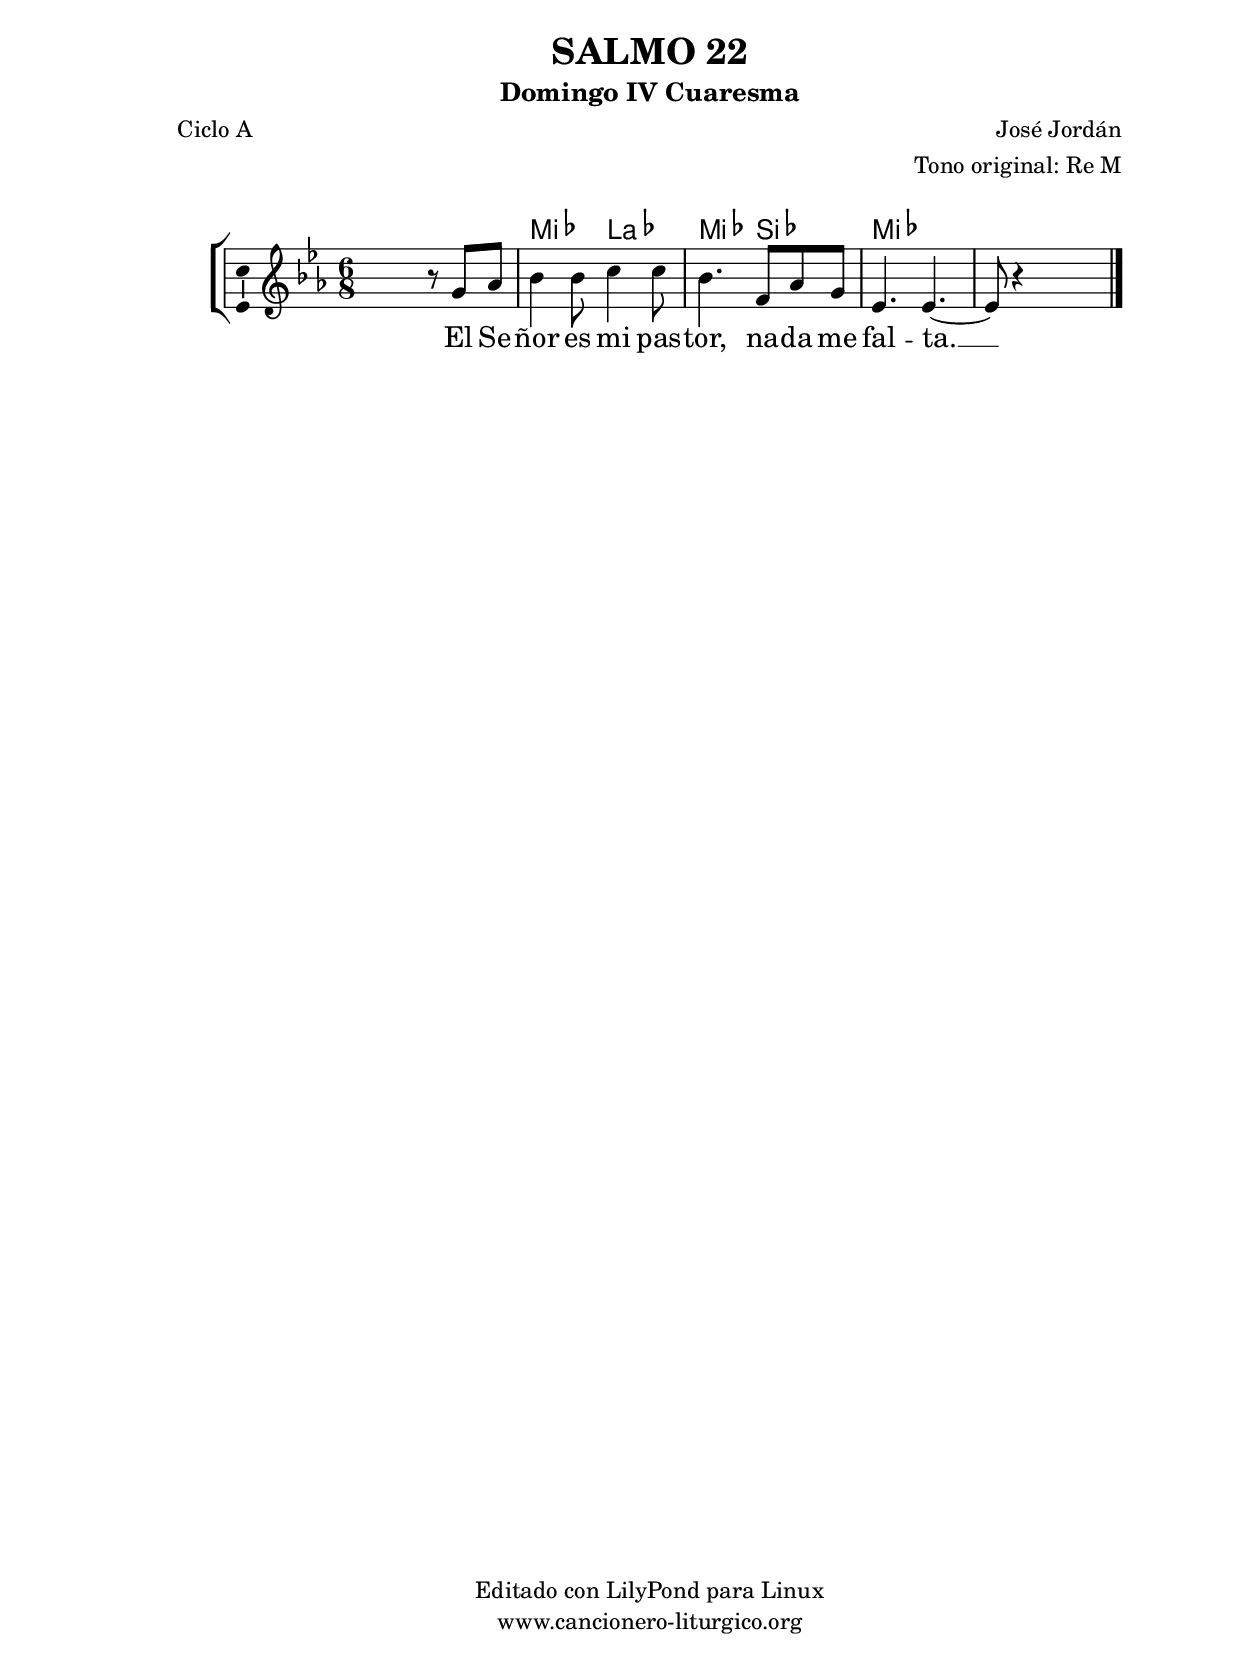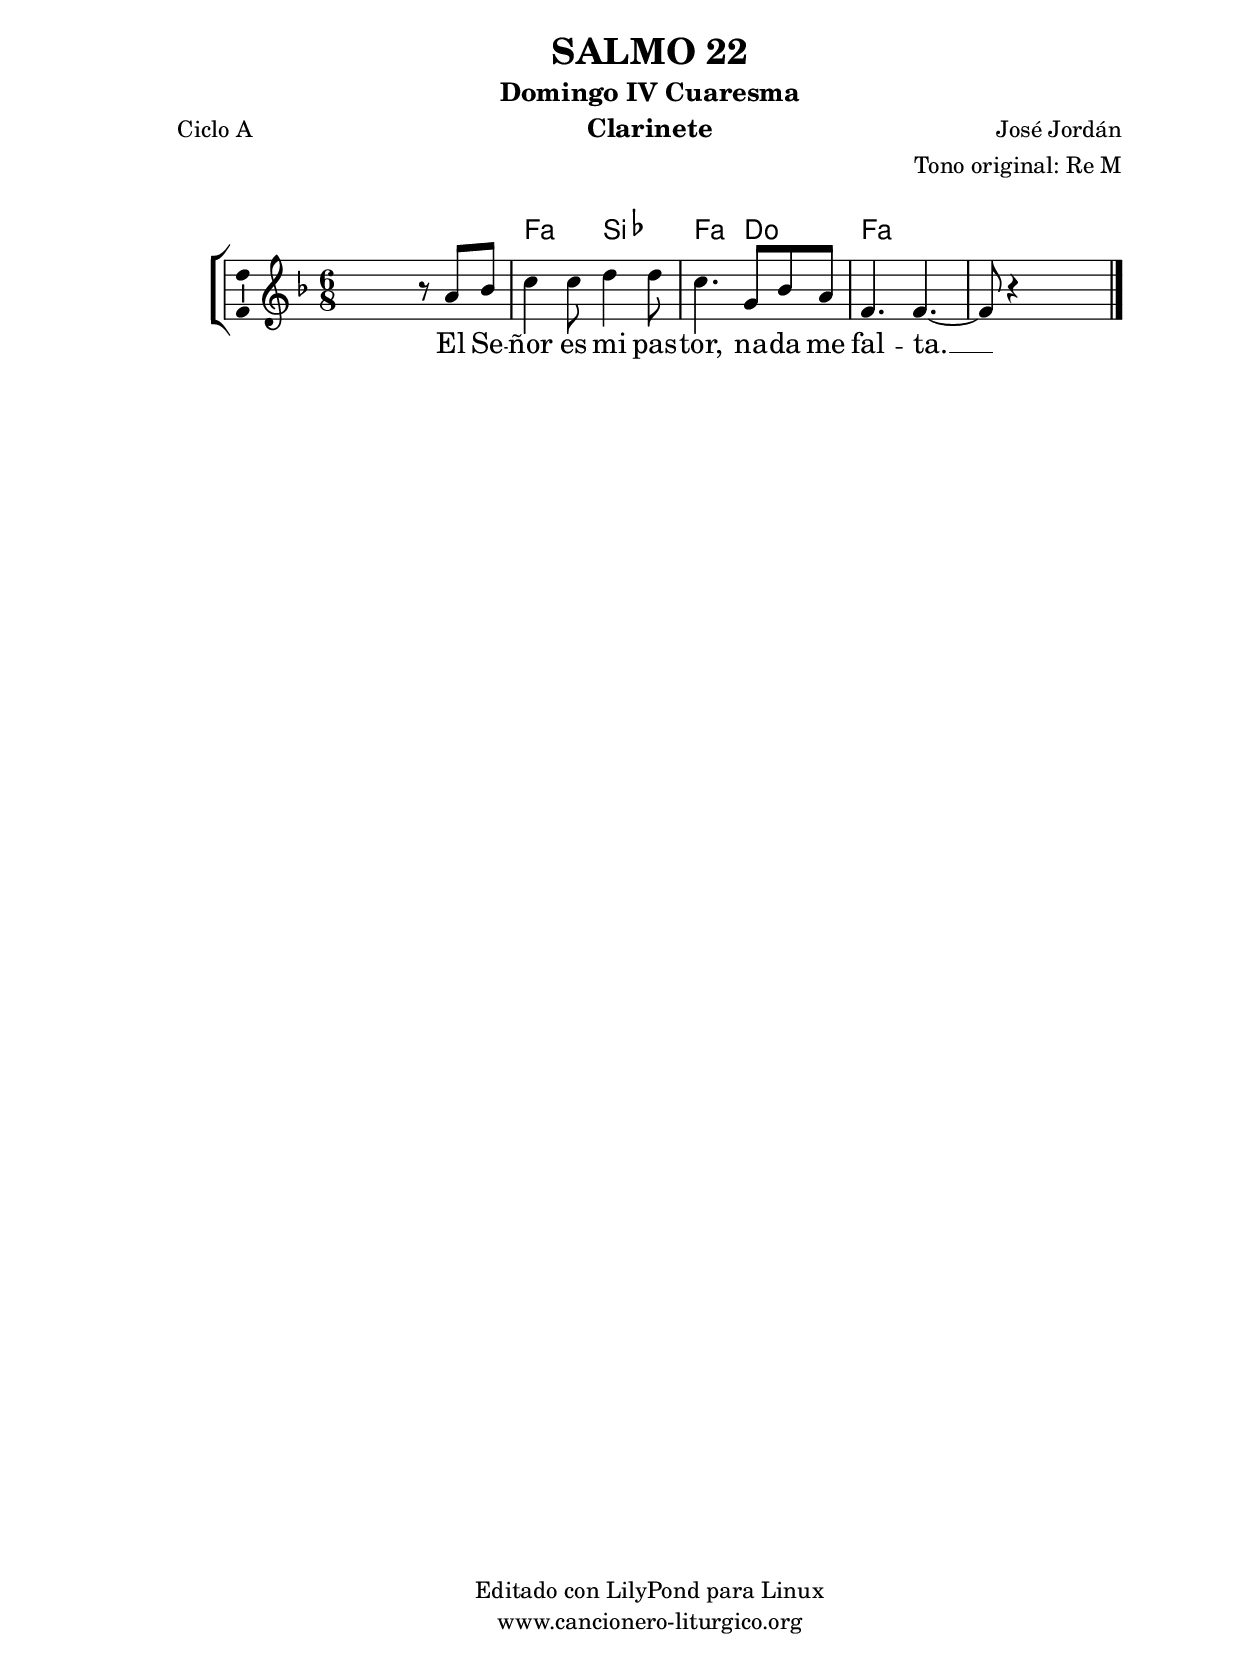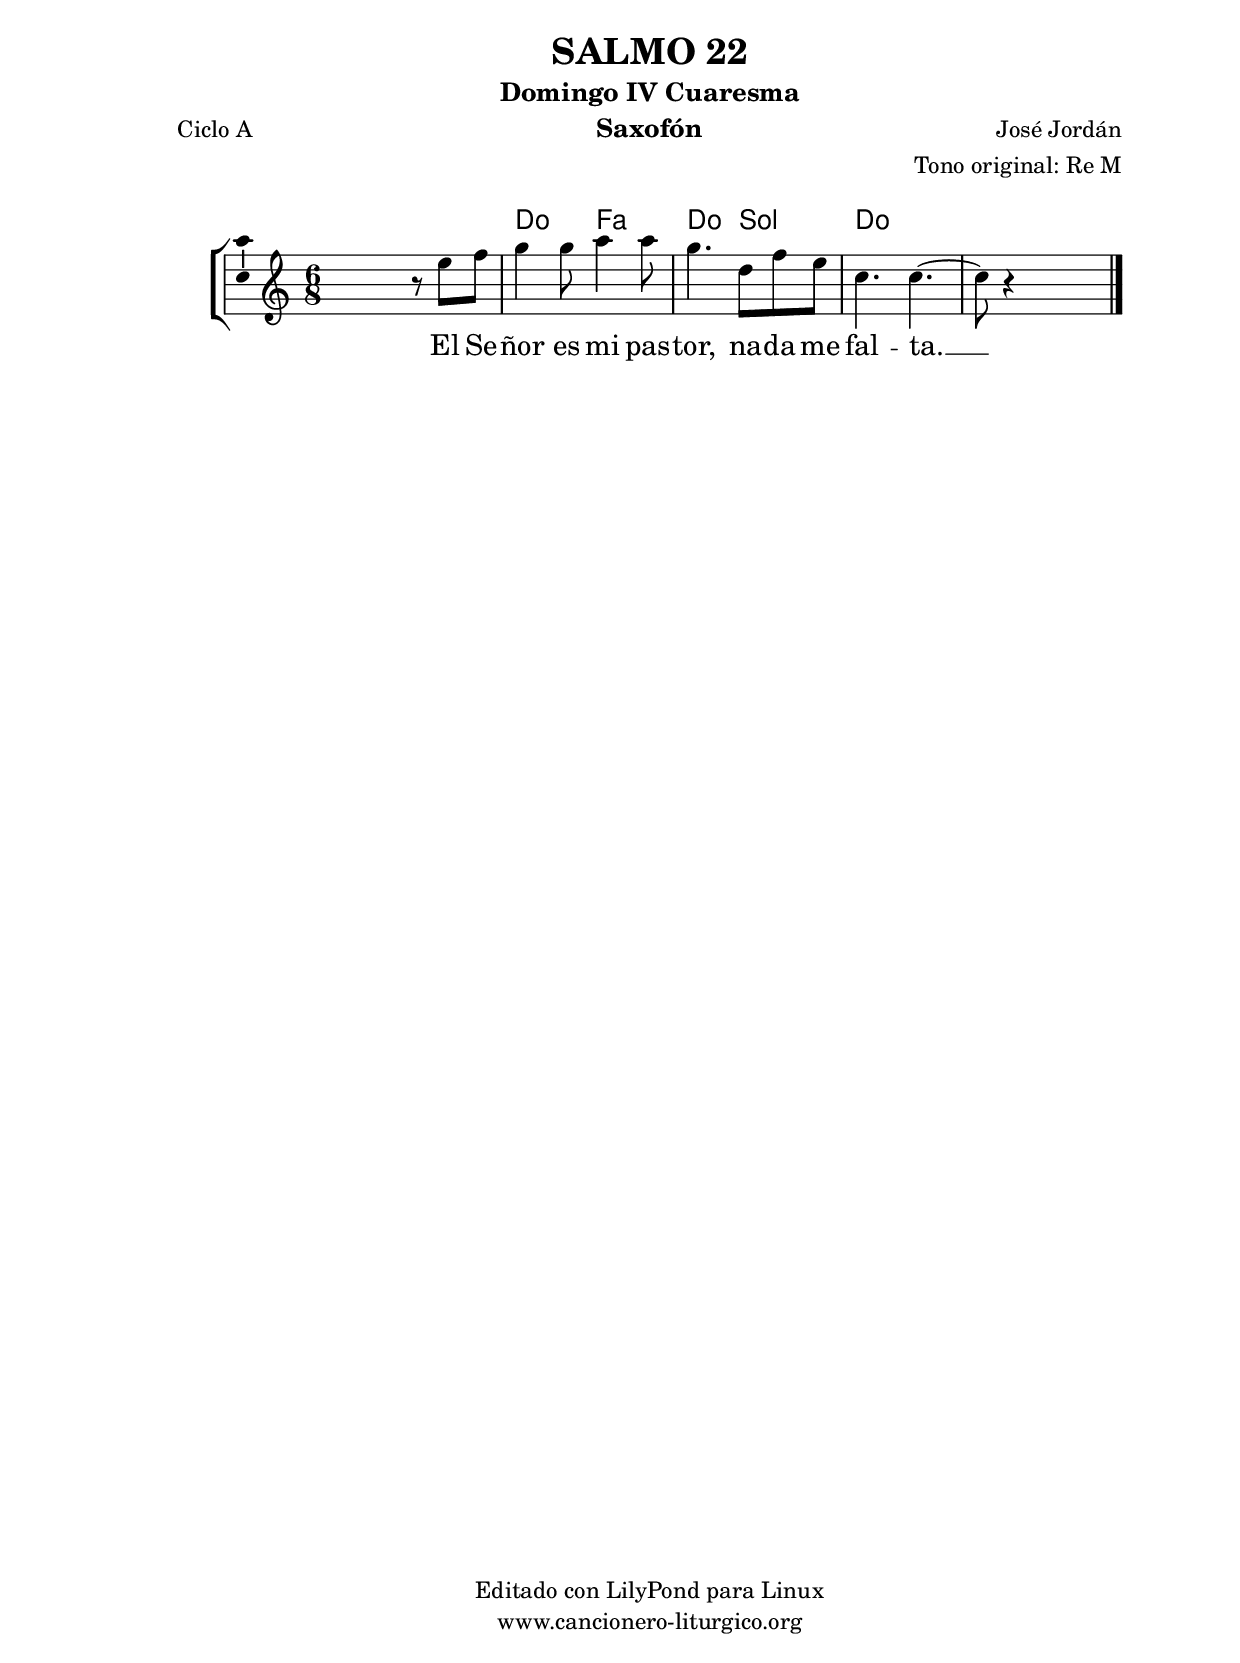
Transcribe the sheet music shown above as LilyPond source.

%
%para convertir .midi en .wav:
%timidity filename.midi -Ow -o finename.wav
%
%
%Para convertir de .wav a .mp3:
%lame -h -m j filename.wav
%
%
%para escuchar el midi:
%timidity nombrefichero.midi
%


%versión de lilypond para la que se ha escrito esta partitura:
\version "2.16.0"

	%Tamaño papel
	#(set-default-paper-size "a4")
	%Tamaño partitura
	#(set-global-staff-size 20)
	%No responde al pulsar sobre una nota
	#(ly:set-option 'point-and-click #f)

%parámetros del encabezamiento:
\header {
	title = "SALMO 22"
	subtitle = "Domingo IV Cuaresma"
	composer = "José Jordán"
	poet = "Ciclo A"
	meter = ""
	arranger = "Tono original: Re M"
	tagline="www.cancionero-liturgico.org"
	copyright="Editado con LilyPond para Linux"
	tiempo = "Cuaresma"
	usos = "Salmo"
	letra = "El Señor es mi pastor, nada me falta."
	}

%parámetros asociados al papel:
\paper  {
	oddHeaderMarkup = \markup {\fill-line { \on-the-fly #not-first-page \fromproperty #'header:title \on-the-fly #not-first-page \fromproperty #'header:composer }}
	evenHeaderMarkup = \markup {\fill-line { \fromproperty #'header:composer \fromproperty #'header:title }}
	#(set-paper-size "a4")
	print-page-number = ##f
	first-page-number = 1
	print-first-page-number = ##f
%	head-separation = 3.0 \cm
	top-margin = 2.0 \cm
	bottom-margin = 0.5\cm
%%%	bottom-margin = -1.0\cm
	left-margin = 3.0 \cm
	line-width = 16.0 \cm 
	indent = 8\mm
	interscoreline = 2.\mm
	between-system-space = 15\mm
%	para que las partituras no llenen la hoja:
	ragged-bottom = ##t
%	idem para la última hoja:
	ragged-last-bottom = ##f
%	para que las partituras llenen el ancho del papel:
	ragged-last = ##f
	after-title-space = 2.5 \cm
%page-count=1
%system-count=8

	%Flexible Vertical Spacing
%	markup-markup-spacing =
%	#'((basic-distance . 15) (minimum-distance . 15) (padding . 3))
	markup-system-spacing =
	#'((basic-distance . 15) (minimum-distance . 15) (padding . 3))
	system-system-spacing =
	#'((basic-distance . 15) (minimum-distance . 15) (padding . 3))
	score-system-spacing =
	#'((basic-distance . 15) (minimum-distance . 15) (padding . 5))
%	top-system-spacing = % header
%	#'((basic-distance . 8) (minimum-distance . 0) (padding . 3))
%	top-markup-spacing =
%	#'((basic-distance . 20) (minimum-distance . 20) (padding . 3))
	last-bottom-spacing = % footer
	#'((basic-distance . 5) (minimum-distance . 5) (padding . 3))
%	score-markup-spacing =
%	#'((basic-distance . 16) (minimum-distance . 13) (padding . 3))

	}


%parámetros que afectan a toda la partitura:
global =  {
	%clave de sol (G):
	\clef G
	%armadura:
	\transpose d ees
	\key d \major
	\tempo 4.=60
	\set Score.tempoHideNote = ##t
	}


acordes = {
	\italianChords
	\chordmode {
	\transpose d ees
{

s2.
d4. g d a d s d s

	}
	}
}

melodia = 
	\transpose d ees
{
	\relative c'{

	\time 6/8

s4. r8 fis8 g
a4 a8 b4 b8
a4. e8 g fis
d4. d~
d8 r4 s4.

	\bar "|."
	}
	}


texto = \lyricmode {
El Se -- ñor es mi pas -- tor, na -- da me fal -- ta. __
	}


acordesStaff = \context ChordNames = acordesStaff <<
	\set chordChanges = ##t
	\acordes
	>>


vozStaff = \context Voice = vozStaff
\with {\consists "Ambitus_engraver"}
<<
%	\set Staff.instrumentName = ""
%	\set Staff.shortInstrumentName = ""
%	\set Staff.midiInstrument = #"clarinet"
%	\set Staff.midiInstrument = #"cello"
%	\set Staff.midiInstrument = #"flute"
	\set Staff.midiInstrument = #"electric guitar (jazz)"
%	\set Staff.midiInstrument = #"english horn"
%	\set Staff.midiInstrument = #"violin"
%	\set Staff.midiInstrument = #"glockenspiel"
	\set Staff.midiMinimumVolume = #0.7
	\set Staff.midiMaximumVolume = #0.9
	\global
	\melodia
	>>


textoStaff = \context Lyrics = textoStaff <<
	\lyricsto vozStaff \texto
	>>

\book {
	\score {
		\context ChoirStaff {
			\override StaffGroup.SystemStartBracket #'collapse-height = #1
			\override Score.SystemStartBar #'collapse-height = #1
			<<
			\acordesStaff
			\vozStaff
			\textoStaff
			>>
			}
		\layout {
	    		\context {
				\Lyrics
				\override LyricText #'font-size = #2
				}
	   		 \context {
				\Score
				%fontSize = #3
				\override StaffSymbol #'staff-space = #(magstep +3)
				%\override Beam #'thickness = #0.55
				%\override SpacingSpanner #'spacing-increment = #1.0
				%\override Slur #'height-limit = #1.5
				}
			}
		}
	\score {
		\unfoldRepeats
		\context ChoirStaff {
			<<
			\acordesStaff
			\vozStaff
			>>
			}
		\midi {
	  		\context {
	  			\Score
				tempoWholesPerMinute = #(ly:make-moment 70 4)
				}
			}
		}
	}

%Partitura para clarinete
#(define output-suffix "C")
\book {
	\header{
		instrument = "Clarinete"
		}
	\score {
		\context ChoirStaff {
			\override StaffGroup.SystemStartBracket #'collapse-height = #1
			\override Score.SystemStartBar #'collapse-height = #1
\transpose c d
			<<
			\acordesStaff
			\vozStaff
			\textoStaff
			>>
			}
		\layout {
	    		\context {
				\Lyrics
				\override LyricText #'font-size = #2
				}
	   		 \context {
				\Score
				%fontSize = #3
				\override StaffSymbol #'staff-space = #(magstep +3)
				%\override Beam #'thickness = #0.55
				%\override SpacingSpanner #'spacing-increment = #1.0
				%\override Slur #'height-limit = #1.5
				}
			}
		}
	}

%Partitura para saxofón
#(define output-suffix "S")
\book {
	\header{
		instrument = "Saxofón"
		}
	\score {
		\context ChoirStaff {
			\override StaffGroup.SystemStartBracket #'collapse-height = #1
			\override Score.SystemStartBar #'collapse-height = #1
\transpose c a
			<<
			\acordesStaff
			\vozStaff
			\textoStaff
			>>
			}
		\layout {
	    		\context {
				\Lyrics
				\override LyricText #'font-size = #2
				}
	   		 \context {
				\Score
				%fontSize = #3
				\override StaffSymbol #'staff-space = #(magstep +3)
				%\override Beam #'thickness = #0.55
				%\override SpacingSpanner #'spacing-increment = #1.0
				%\override Slur #'height-limit = #1.5
				}
			}
		}
	}

